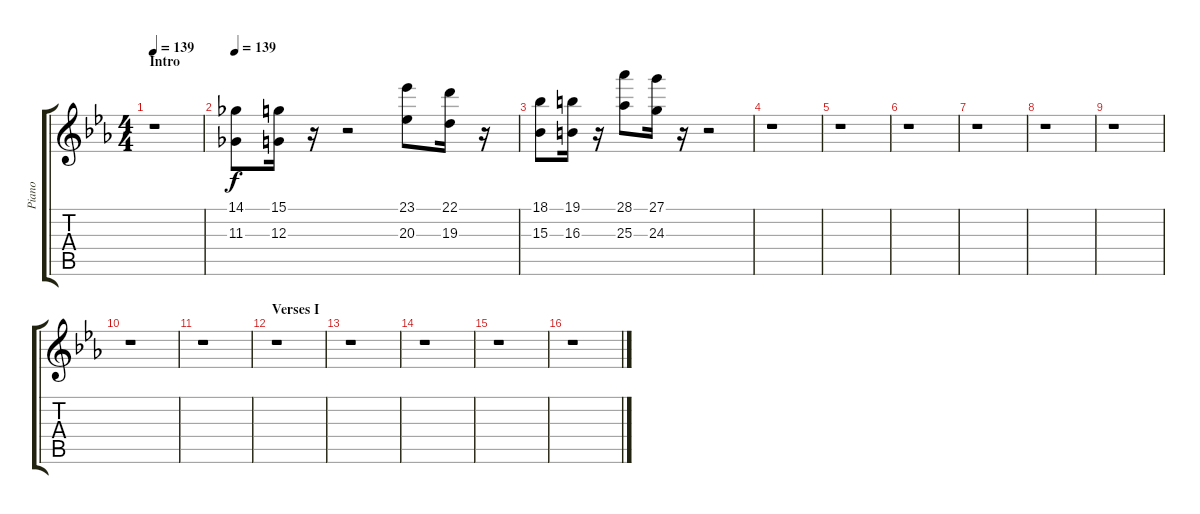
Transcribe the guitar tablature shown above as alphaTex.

\track ("Piano" "Piano") {instrument acousticgrandpiano}
\staff {score tabs}
\tuning (E4 B3 G3 D3 A2 E2) {hide}
\ts (4 4)
\section ("" "Intro")
\tempo 139
\tempo 130
\tempo 139
\clef g2
\ks cminor
r.1{dy f instrument acousticgrandpiano} |
\tempo 139
(14.1 11.3).8 (15.1 12.3).16 r.16 r.2 (23.1 20.3).8 (22.1 19.3).16 r.16 |
(18.1 15.3).8 (19.1 16.3).16 r.16 (28.1 25.3).8 (27.1 24.3).16 r.16 r.2 |
r.1 |
r.1 |
r.1 |
r.1 |
r.1 |
r.1 |
r.1 |
r.1 |
\section ("" "Verses I")
r.1 |
r.1 |
r.1 |
r.1 |
r.1
